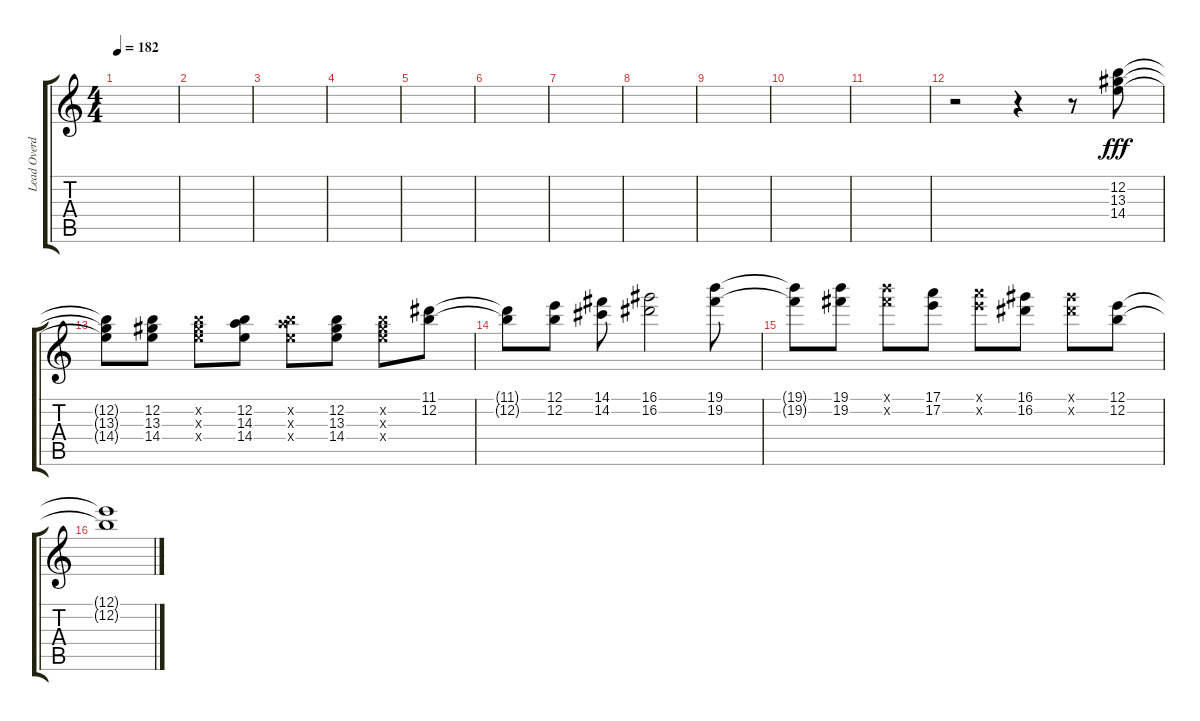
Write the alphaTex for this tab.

\track ("Lead Overdrive Guitar" "Lead Overd") {instrument overdrivenguitar}
\staff {score tabs}
\tuning (E4 B3 G3 D3 A2 E2) {hide}
\ts (4 4)
\tempo 182
\clef g2
\ks c
|
|
|
|
|
|
|
|
|
|
|
r.2 r.4 r.8 (12.2 13.3 14.4).8{dy fff} |
(12.2{t} 13.3{t} 14.4{t}).8 (12.2 13.3 14.4).8 (12.2{x} 13.3{x} 14.4{x}).8 (12.2 14.3 14.4).8 (12.2{x} 14.3{x} 14.4{x}).8 (12.2 13.3 14.4).8 (12.2{x} 13.3{x} 14.4{x}).8 (11.1 12.2).8 |
(11.1{t} 12.2{t}).8 (12.1 12.2).8 (14.1 14.2).8 (16.1 16.2).2 (19.1 19.2).8 |
(19.1{t} 19.2{t}).8 (19.1 19.2).8 (19.1{x} 19.2{x}).8 (17.1 17.2).8 (17.1{x} 17.2{x}).8 (16.1 16.2).8 (16.1{x} 16.2{x}).8 (12.1 12.2).8 |
(12.1{t} 12.2{t}).1
